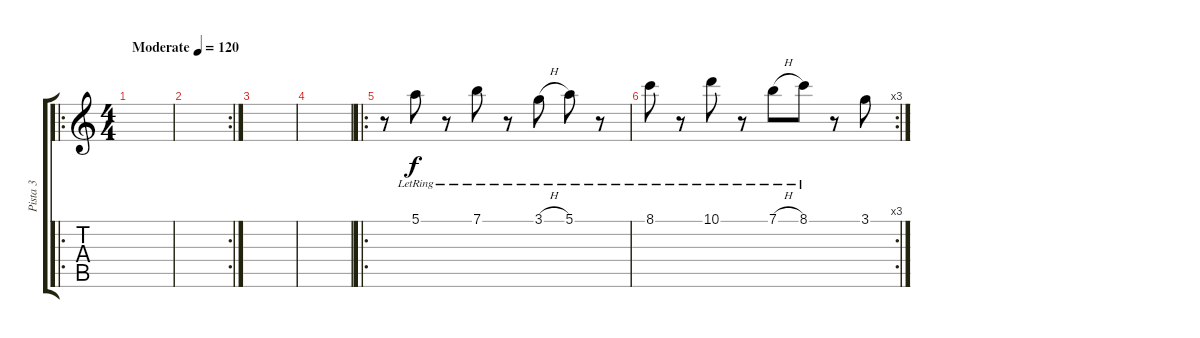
\track ("Pista 3" "Pista 3") {instrument fretlessbass}
\staff {score tabs}
\tuning (E4 B3 G3 D3 A2 E2) {hide}
\ro
\ts (4 4)
\tempo (120 "Moderate")
\clef g2
\ks c
|
\rc 2
|
|
|
\ro
r.8 5.1{lr}.8 r.8 7.1{lr}.8 r.8 3.1{h lr}.8 5.1{lr}.8 r.8 |
\rc 3
8.1{lr}.8 r.8 10.1{lr}.8 r.8 7.1{h lr}.8 8.1{lr}.8 r.8 3.1.8
